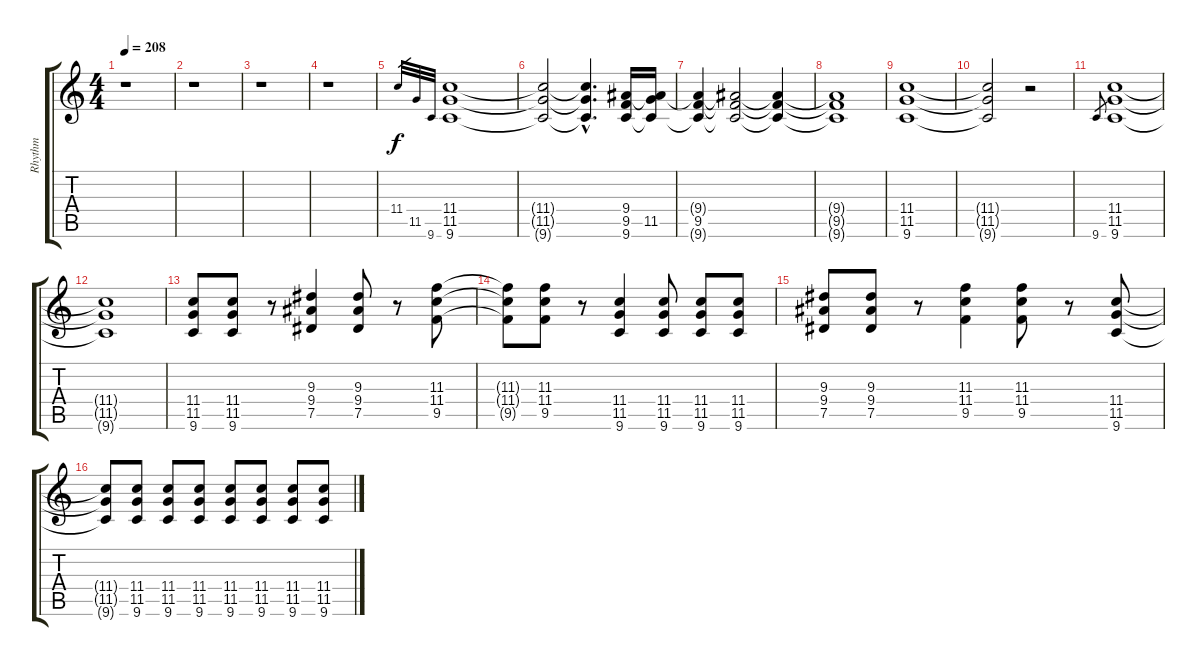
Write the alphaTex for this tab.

\track ("Rhythm" "Rhythm") {instrument distortionguitar}
\staff {score tabs}
\tuning (Eb4 Bb3 Gb3 Db3 Ab2 Eb2) {hide}
\ts (4 4)
\tempo 208
\clef g2
\ks c
r.1{dy f instrument distortionguitar} |
r.1 |
r.1 |
r.1 |
11.4.32{gr} 11.5.32{gr} 9.6.32{gr} (11.4 11.5 9.6).1 |
(11.4{t} 11.5{t} 9.6{t}).2 (11.4{hac t} 11.5{hac t} 9.6{hac t}).4{d} (9.4 9.5 9.6).16 (9.4{t} 11.5 9.6{t}).16 |
(9.4{t} 9.5 9.6{t}).4 (9.4{t} 9.5{t} 9.6{t}).2 (9.4{t} 9.5{t} 9.6{t}).4 |
(9.4{t} 9.5{t} 9.6{t}).1 |
(11.4 11.5 9.6).1 |
(11.4{t} 11.5{t} 9.6{t}).2 r.2 |
9.6.8{gr} (11.4 11.5 9.6).1 |
(11.4{t} 11.5{t} 9.6{t}).1 |
(11.4 11.5 9.6).8 (11.4 11.5 9.6).8 r.8 (9.3 9.4 7.5).4 (9.3 9.4 7.5).8 r.8 (11.3 11.4 9.5).8 |
(11.3{t} 11.4{t} 9.5{t}).8 (11.3 11.4 9.5).8 r.8 (11.4 11.5 9.6).4 (11.4 11.5 9.6).8 (11.4 11.5 9.6).8 (11.4 11.5 9.6).8 |
(9.3 9.4 7.5).8 (9.3 9.4 7.5).8 r.8 (11.3 11.4 9.5).4 (11.3 11.4 9.5).8 r.8 (11.4 11.5 9.6).8 |
(11.4{t} 11.5{t} 9.6{t}).8 (11.4 11.5 9.6).8 (11.4 11.5 9.6).8 (11.4 11.5 9.6).8 (11.4 11.5 9.6).8 (11.4 11.5 9.6).8 (11.4 11.5 9.6).8 (11.4 11.5 9.6).8
